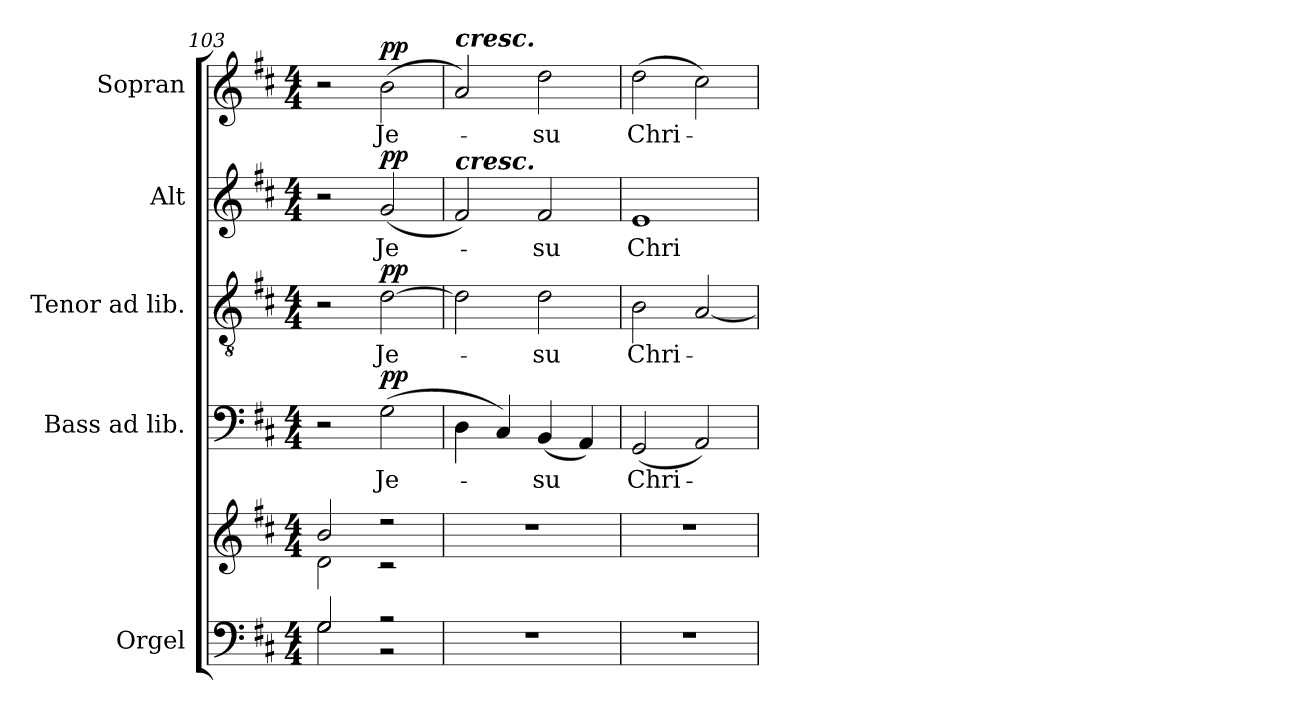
**kern	**kern	**kern	**text	**dynam	**kern	**text	**dynam	**kern	**text	**dynam	**kern	**text	**dynam
*part5	*part5	*part4	*part4	*part4	*part3	*part3	*part3	*part2	*part2	*part2	*part1	*part1	*part1
*staff6	*staff5	*staff4	*staff4	*staff4	*staff3	*staff3	*staff3	*staff2	*staff2	*staff2	*staff1	*staff1	*staff1
*I"Orgel	*	*I"Bass ad lib.	*	*	*I"Tenor ad lib.	*	*	*I"Alt	*	*	*I"Sopran	*	*
*I'Org.	*	*I'B.	*	*	*I'T.	*	*	*I'A.	*	*	*I'S.	*	*
*clefF4	*clefG2	*clefF4	*	*	*clefGv2	*	*	*clefG2	*	*	*clefG2	*	*
*k[f#c#]	*k[f#c#]	*k[f#c#]	*	*	*k[f#c#]	*	*	*k[f#c#]	*	*	*k[f#c#]	*	*
*D:	*D:	*D:	*	*	*D:	*	*	*D:	*	*	*D:	*	*
*M4/4	*M4/4	*M4/4	*	*	*M4/4	*	*	*M4/4	*	*	*M4/4	*	*
=103	=103	=103	=103	=103	=103	=103	=103	=103	=103	=103	=103	=103	=103
*^	*^	*	*	*	*	*	*	*	*	*	*	*	*
2G/	2G\	2b/	2d\	2r	.	.	2r	.	.	2r	.	.	2r	.	.
!	!	!	!	!	!LO:LY:b	!LO:DY:a	!	!LO:LY:b	!LO:DY:a	!	!LO:LY:b	!LO:DY:a	!	!LO:LY:b	!LO:DY:a
2r	2r	2r	2r	(>2G\	Je-	pp	[2d\	Je-	pp	(<2g/	Je-	pp	(>2b\	Je-	pp
!!LO:LB:g=z
=104	=104	=104	=104	=104	=104	=104	=104	=104	=104	=104	=104	=104	=104	=104	=104
!	!	!	!	!	!	!	!	!	!	!	!	!	!LO:TX:a:Bi:t=cresc.	!	!
!	!	!	!	!	!	!	!	!	!	!LO:TX:a:Bi:t=cresc.	!	!	!	!	!
*v	*v	*	*	*	*	*	*	*	*	*	*	*	*	*	*
*	*v	*v	*	*	*	*	*	*	*	*	*	*	*	*
1r	1r	4D\	.	.	2d\]	.	.	2f#/)	.	.	2a/)	.	.
.	.	4C#/)	.	.	.	.	.	.	.	.	.	.	.
!	!	!	!LO:LY:b	!	!	!LO:LY:b	!	!	!LO:LY:b	!	!	!LO:LY:b	!
.	.	(<4BB/	-su	.	2d\	-su	.	2f#/	-su	.	2dd\	-su	.
.	.	4AA/)	.	.	.	.	.	.	.	.	.	.	.
=105	=105	=105	=105	=105	=105	=105	=105	=105	=105	=105	=105	=105	=105
!	!	!	!LO:LY:b	!	!	!LO:LY:b	!	!	!LO:LY:b	!	!	!LO:LY:b	!
1r	1r	(<2GG/	Chri-	.	2B\	Chri-	.	1e	Chri-	.	(>2dd\	Chri-	.
.	.	2AA/)	.	.	[2A/	.	.	.	.	.	2cc#\)	.	.
=	=	=	=	=	=	=	=	=	=	=	=	=	=
*-	*-	*-	*-	*-	*-	*-	*-	*-	*-	*-	*-	*-	*-
